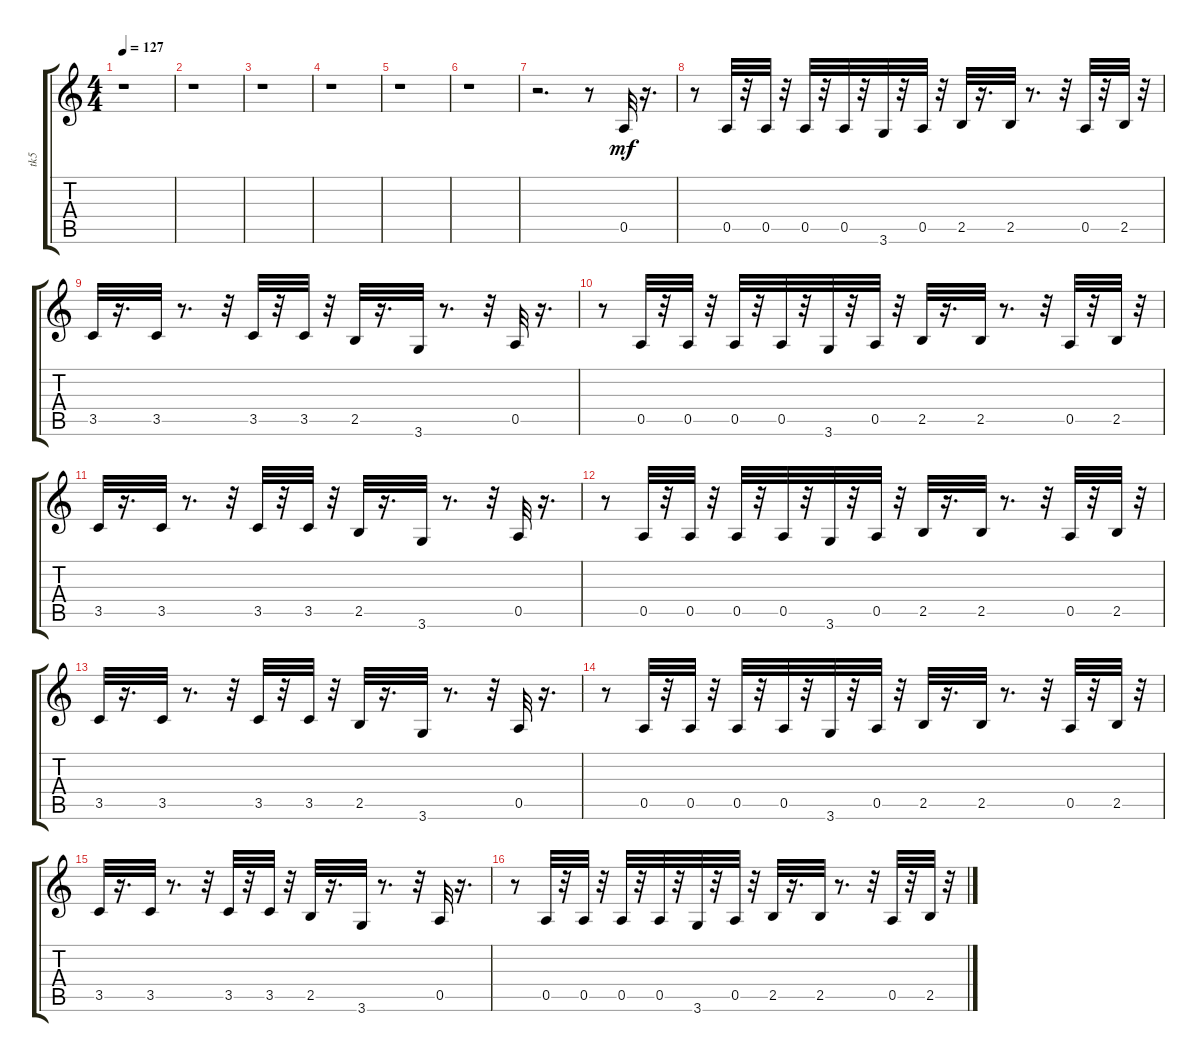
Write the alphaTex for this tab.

\track ("tk5" "tk5") {instrument electricguitarmuted}
\staff {score tabs}
\tuning (E4 B3 G3 D3 A2 E2) {hide}
\ts (4 4)
\tempo 127
\clef g2
\ks c
r.1{dy mf} |
r.1 |
r.1 |
r.1 |
r.1 |
r.1 |
r.2{d} r.8 0.5.32 r.16{d} |
r.8 0.5.32 r.32 0.5.32 r.32 0.5.32 r.32 0.5.32 r.32 3.6.32 r.32 0.5.32 r.32 2.5.32 r.16{d} 2.5.32 r.8{d} r.32 0.5.32 r.32 2.5.32 r.32 |
3.5.32 r.16{d} 3.5.32 r.8{d} r.32 3.5.32 r.32 3.5.32 r.32 2.5.32 r.16{d} 3.6.32 r.8{d} r.32 0.5.32 r.16{d} |
r.8 0.5.32 r.32 0.5.32 r.32 0.5.32 r.32 0.5.32 r.32 3.6.32 r.32 0.5.32 r.32 2.5.32 r.16{d} 2.5.32 r.8{d} r.32 0.5.32 r.32 2.5.32 r.32 |
3.5.32 r.16{d} 3.5.32 r.8{d} r.32 3.5.32 r.32 3.5.32 r.32 2.5.32 r.16{d} 3.6.32 r.8{d} r.32 0.5.32 r.16{d} |
r.8 0.5.32 r.32 0.5.32 r.32 0.5.32 r.32 0.5.32 r.32 3.6.32 r.32 0.5.32 r.32 2.5.32 r.16{d} 2.5.32 r.8{d} r.32 0.5.32 r.32 2.5.32 r.32 |
3.5.32 r.16{d} 3.5.32 r.8{d} r.32 3.5.32 r.32 3.5.32 r.32 2.5.32 r.16{d} 3.6.32 r.8{d} r.32 0.5.32 r.16{d} |
r.8 0.5.32 r.32 0.5.32 r.32 0.5.32 r.32 0.5.32 r.32 3.6.32 r.32 0.5.32 r.32 2.5.32 r.16{d} 2.5.32 r.8{d} r.32 0.5.32 r.32 2.5.32 r.32 |
3.5.32 r.16{d} 3.5.32 r.8{d} r.32 3.5.32 r.32 3.5.32 r.32 2.5.32 r.16{d} 3.6.32 r.8{d} r.32 0.5.32 r.16{d} |
r.8 0.5.32 r.32 0.5.32 r.32 0.5.32 r.32 0.5.32 r.32 3.6.32 r.32 0.5.32 r.32 2.5.32 r.16{d} 2.5.32 r.8{d} r.32 0.5.32 r.32 2.5.32 r.32
